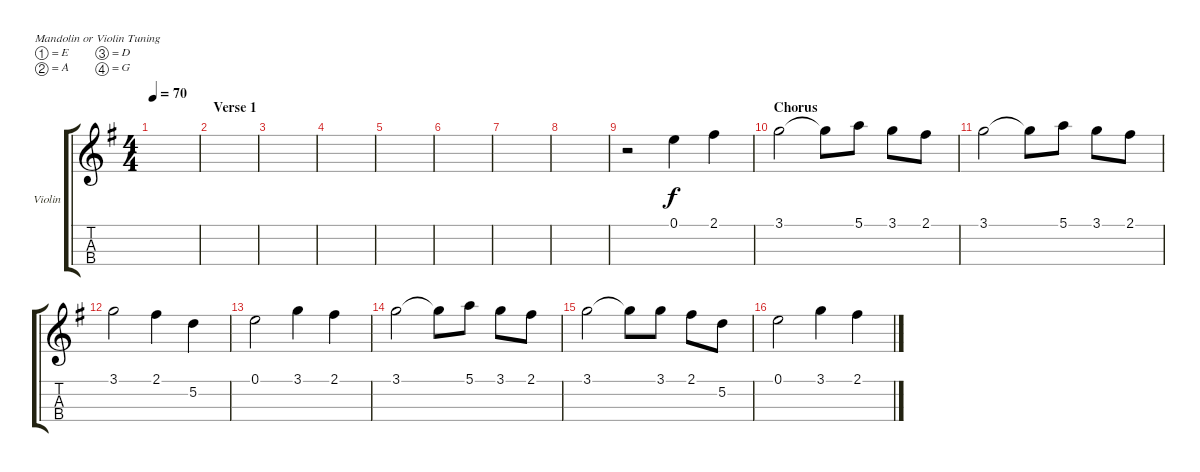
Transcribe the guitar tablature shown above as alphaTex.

\defaultSystemsLayout 4
\bracketExtendMode groupsimilarinstruments
\firstSystemTrackNameOrientation horizontal
\otherSystemsTrackNameOrientation horizontal
\track ("Violin" "Violin") {instrument violin}
\staff {score tabs}
\tuning (E5 A4 D4 G3)
\ts (4 4)
\tempo 70
\clef g2
\scale
0.485477
\ks eminor
|
\section ("" "Verse 1")
\scale
0.257261 |
\scale
0.257261 |
\scale
0.333333 |
\scale
0.333333 |
\scale
0.333333 |
|
|
r.2 0.1.4 2.1.4 |
\section ("" "Chorus")
3.1.2 3.1{t}.8 5.1.8 3.1.8 2.1.8 |
3.1.2 3.1{t}.8 5.1.8 3.1.8 2.1.8 |
3.1.2 2.1.4 5.2.4 |
0.1.2 3.1.4 2.1.4 |
3.1.2 3.1{t}.8 5.1.8 3.1.8 2.1.8 |
3.1.2 3.1{t}.8 3.1.8 2.1.8 5.2.8 |
0.1.2 3.1.4 2.1.4
